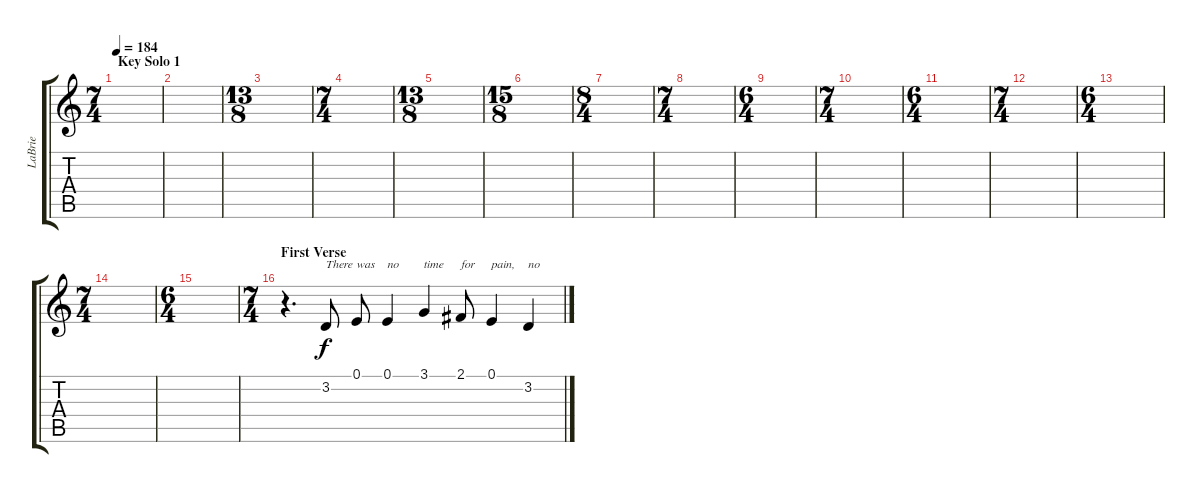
\track ("LaBrie" "LaBrie") {instrument voiceoohs}
\staff {score tabs}
\tuning (E4 B3 G3 D3 A2 E2) {hide}
\ts (7 4)
\section ("" "Key Solo 1")
\tempo 184
\clef g2
\ks c
|
|
\ts (13 8)
|
\ts (7 4)
|
\ts (13 8)
|
\ts (15 8)
|
\ts (8 4)
|
\ts (7 4)
|
\ts (6 4)
|
\ts (7 4)
|
\ts (6 4)
|
\ts (7 4)
|
\ts (6 4)
|
\ts (7 4)
|
\ts (6 4)
|
\ts (7 4)
\section ("" "First Verse")
r.4{d} 3.2.8{txt "There"} 0.1.8{txt "was"} 0.1.4{txt "no"} 3.1.4{txt "time"} 2.1.8{txt "for"} 0.1.4{txt "pain,"} 3.2.4{txt "no"}
